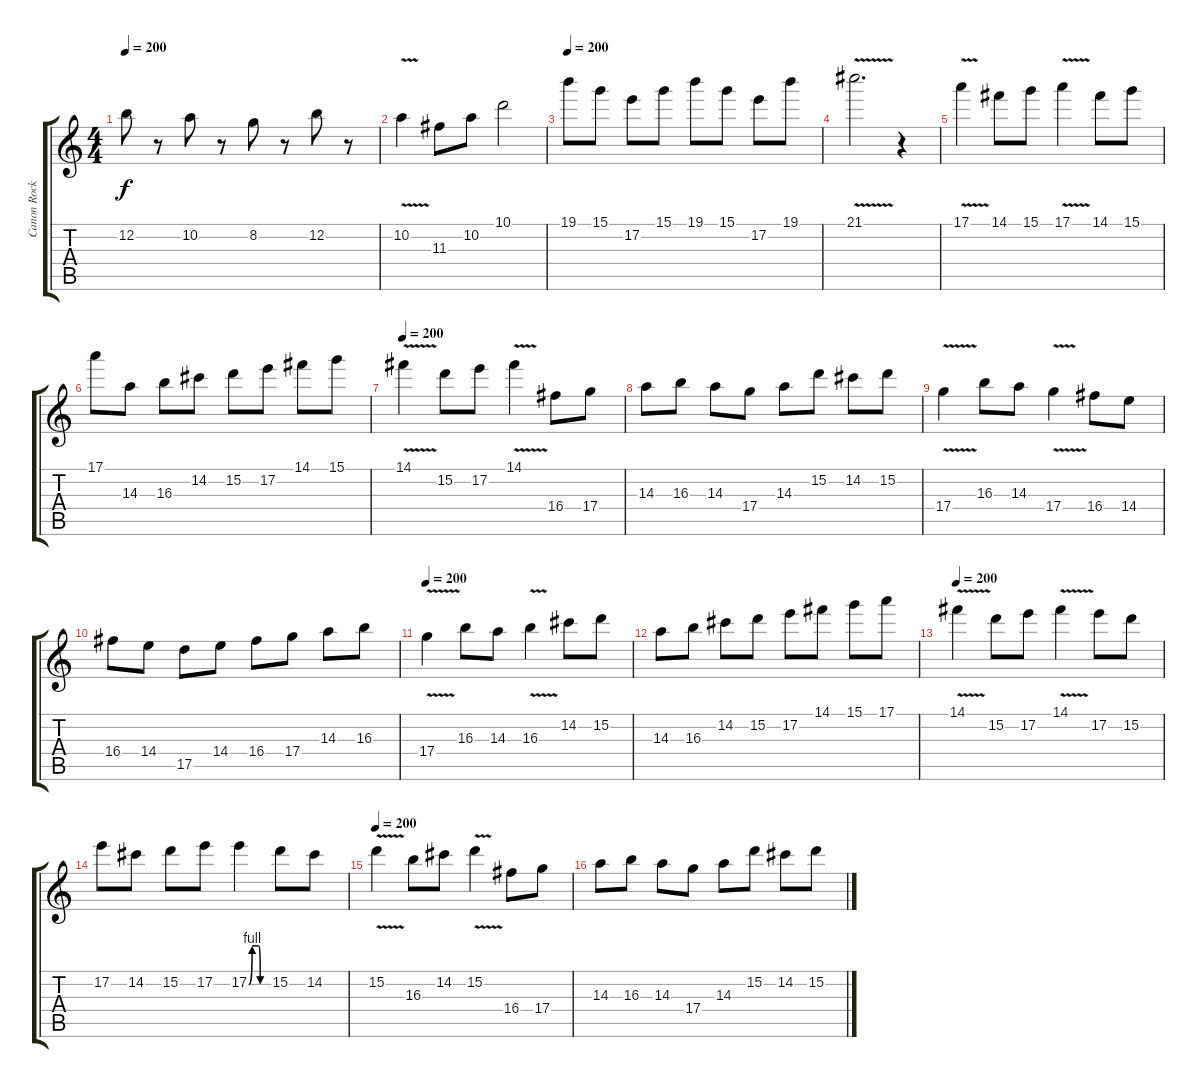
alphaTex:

\track ("Canon Rock" "Canon Rock") {instrument distortionguitar}
\staff {score tabs}
\tuning (E4 B3 G3 D3 A2 E2) {hide}
\ts (4 4)
\tempo 200
\clef g2
\ks c
12.2.8{dy f} r.8 10.2.8 r.8 8.2.8 r.8 12.2.8 r.8 |
10.2{v}.4 11.3.8 10.2.8 10.1.2 |
\tempo 200
19.1.8 15.1.8 17.2.8 15.1.8 19.1.8 15.1.8 17.2.8 19.1.8 |
21.1{v}.2{d} r.4 |
17.1{v}.4 14.1.8 15.1.8 17.1{v}.4 14.1.8 15.1.8 |
17.1.8 14.3.8 16.3.8 14.2.8 15.2.8 17.2.8 14.1.8 15.1.8 |
\tempo 200
14.1{v}.4 15.2.8 17.2.8 14.1{v}.4 16.4.8 17.4.8 |
14.3.8 16.3.8 14.3.8 17.4.8 14.3.8 15.2.8 14.2.8 15.2.8 |
17.4{v}.4 16.3.8 14.3.8 17.4{v}.4 16.4.8 14.4.8 |
16.4.8 14.4.8 17.5.8 14.4.8 16.4.8 17.4.8 14.3.8 16.3.8 |
\tempo 200
17.4{v}.4 16.3.8 14.3.8 16.3{v}.4 14.2.8 15.2.8 |
14.3.8 16.3.8 14.2.8 15.2.8 17.2.8 14.1.8 15.1.8 17.1.8 |
\tempo 200
14.1{v}.4 15.2.8 17.2.8 14.1{v}.4 17.2.8 15.2.8 |
17.2.8 14.2.8 15.2.8 17.2.8 17.2{be (custom 0 0 10 4 30 4 35 0 60 0)}.4 15.2.8 14.2.8 |
\tempo 200
15.2{v}.4 16.3.8 14.2.8 15.2{v}.4 16.4.8 17.4.8 |
14.3.8 16.3.8 14.3.8 17.4.8 14.3.8 15.2.8 14.2.8 15.2.8
